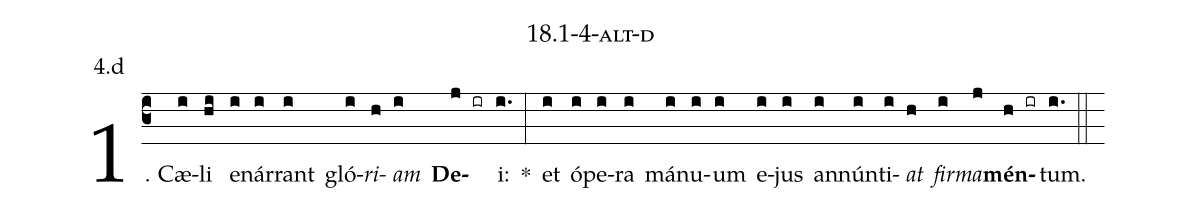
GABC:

name: 18.1-4-alt-d;
annotation: 4.d;
%%
(c3)1. Cæ(i)li(hi) e(i)nár(i)rant(i) gló(i)<i>ri</i>(h)<i>am</i>(i) <b>De</b>(j ir)i:(i.) *(:) et(i) ó(i)pe(i)ra(i) má(i)nu(i)um(i) e(i)jus(i) an(i)nún(i)ti(i)<i>at</i>(h) <i>fir</i>(i)<i>ma</i>(j)<b>mén</b>(h ir)tum.(i.) (::)


%E(i) u(h) o(i) u(j) a(h) e.(i.) (::)
